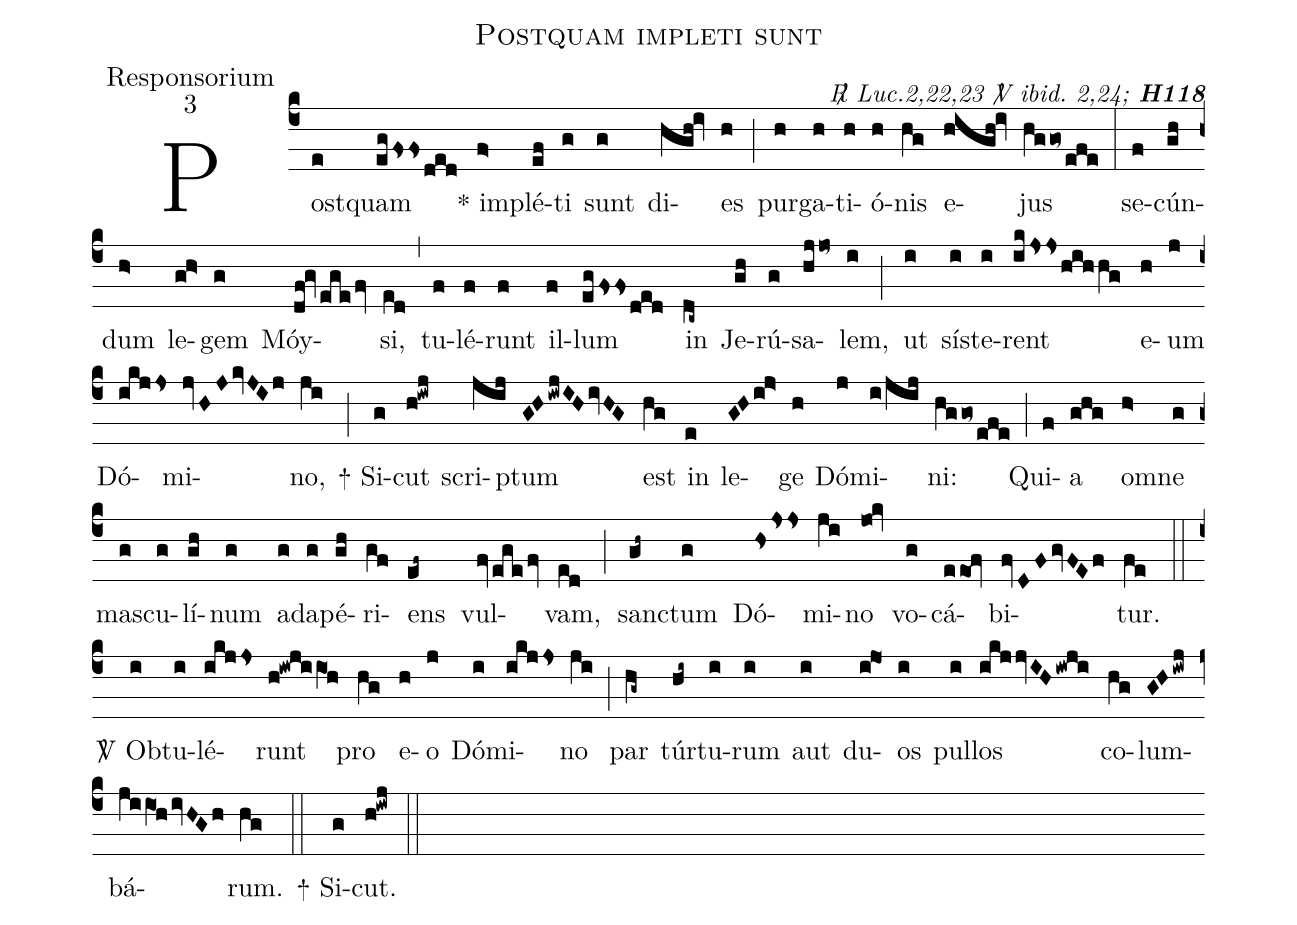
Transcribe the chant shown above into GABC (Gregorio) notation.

name:Postquam impleti sunt;
office-part:Responsorium;
mode:3;
commentary:{\itshape\mdseries \Rbar\  Luc.2,22,23 \Vbar\   ibid.\ 2,24;\/}  {\bfseries H118};
%%
(c4) Post(e)quam(egFssded)
<sp>*</sp> im(f>)plé(ef)ti(g) sunt(g) di(hgh!iv)es(h) (;)
pur(h)ga(h)ti(h)ó(h)nis(hg) e(high!iv)jus(hggo~efe) (:)
se(f)cún(gh)dum(h>) le(gh>)gem(g) Móy(df!gvegefv)si,(ed) (,)
tu(f)lé(f)runt(f) il(f)lum(egFssded) in(dc~) Je(gh)rú(g)sa(hjjo~)lem,(i) (;)
ut(i) sí(i)ste(i)rent(ikJsshihhg) e(h)um(j) Dó(ikjJs)mi(jvHJkvJIj)no,(ji) (;)
<sp>+</sp> Si(g)cut(h!iwj) scri(jij)ptum(GHiwjIHivHG) est(hg) in(e) le(GHij>)ge(h) Dó(j)mi(i/jij)ni:(hggo~efe) (;)
Qui(f)a(ghg) o(h>)mne(g) mas(g)cu(g)lí(gh)num(g) ad(g)a(g)pé(gh)ri(gf)ens(ef~) vul(fvegefv)vam,(ed) (;)
sanc(gh~)tum(g) Dó(HsJss)mi(ji)no(jo0!kv) vo(g)cá(eeo1!fv)bi(fvDFgvFEf)tur.(fe) (::)
<sp>V/</sp> Ob(i)tu(i)lé(ikjJs)runt(h!iwjiiO1h) pro(hg) e(h)o(j) Dó(i)mi(ikjJs)no(ji) (;)
par(hg~) túr(hi~)tu(i)rum(i) aut(i) du(i!jo1)os(i) pul(i)los(ikjjvIHiwji) co(hg)lum(GHiwj)bá(jiiO1hivHGh)rum.(hg) (::)
<sp>+</sp> Si(g)cut.(h!iwj) (::)
